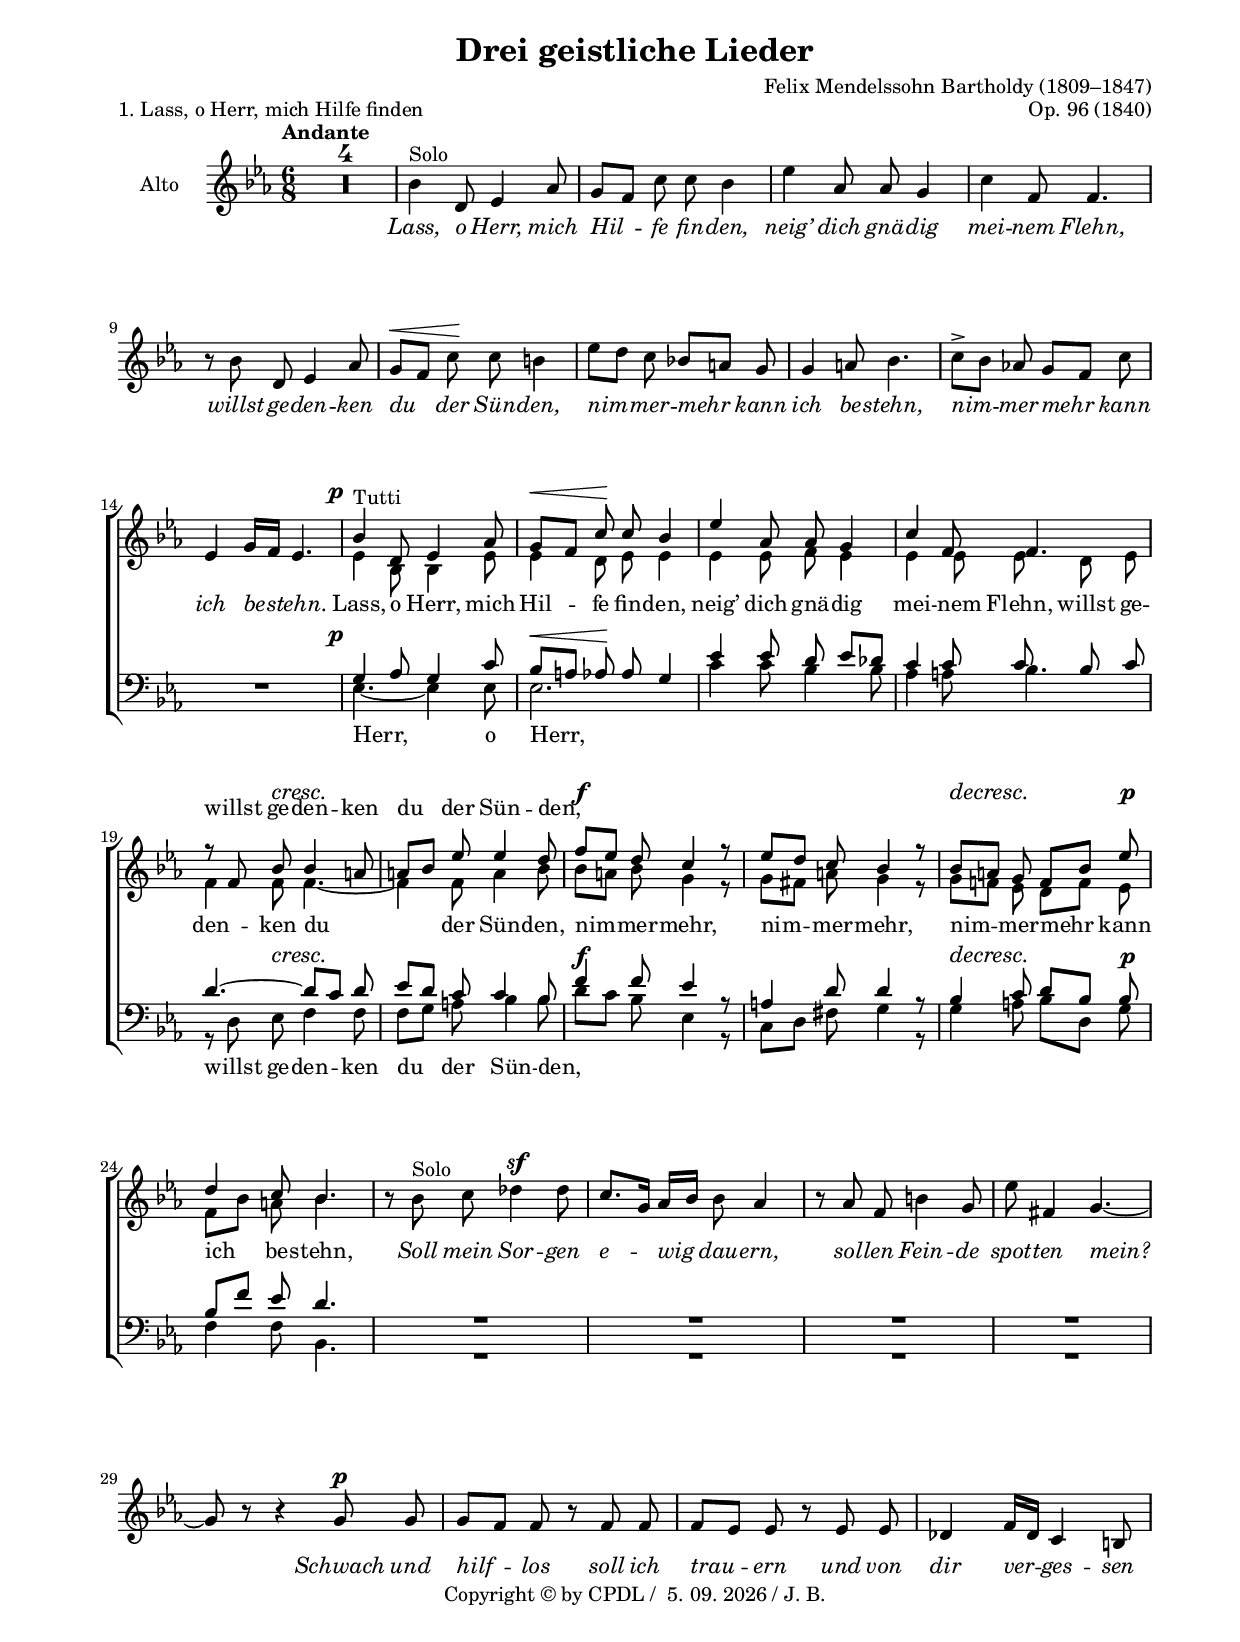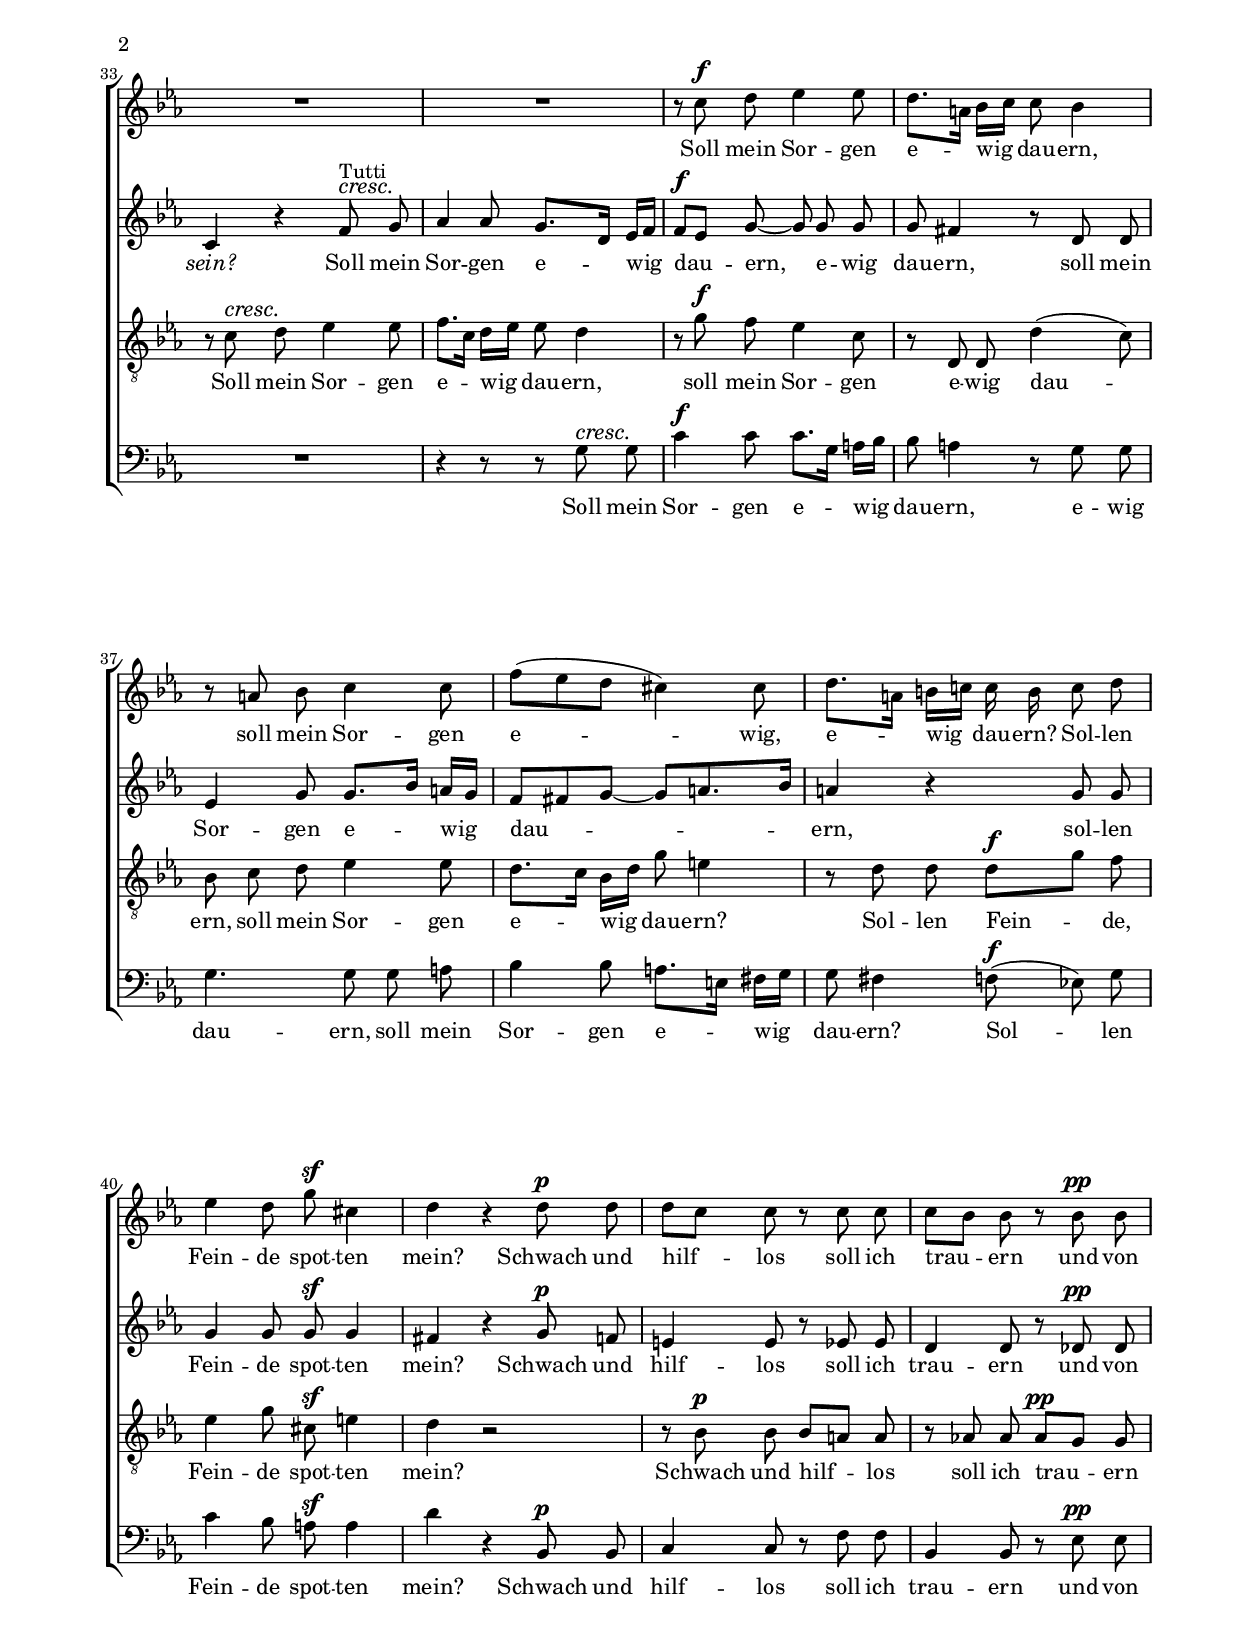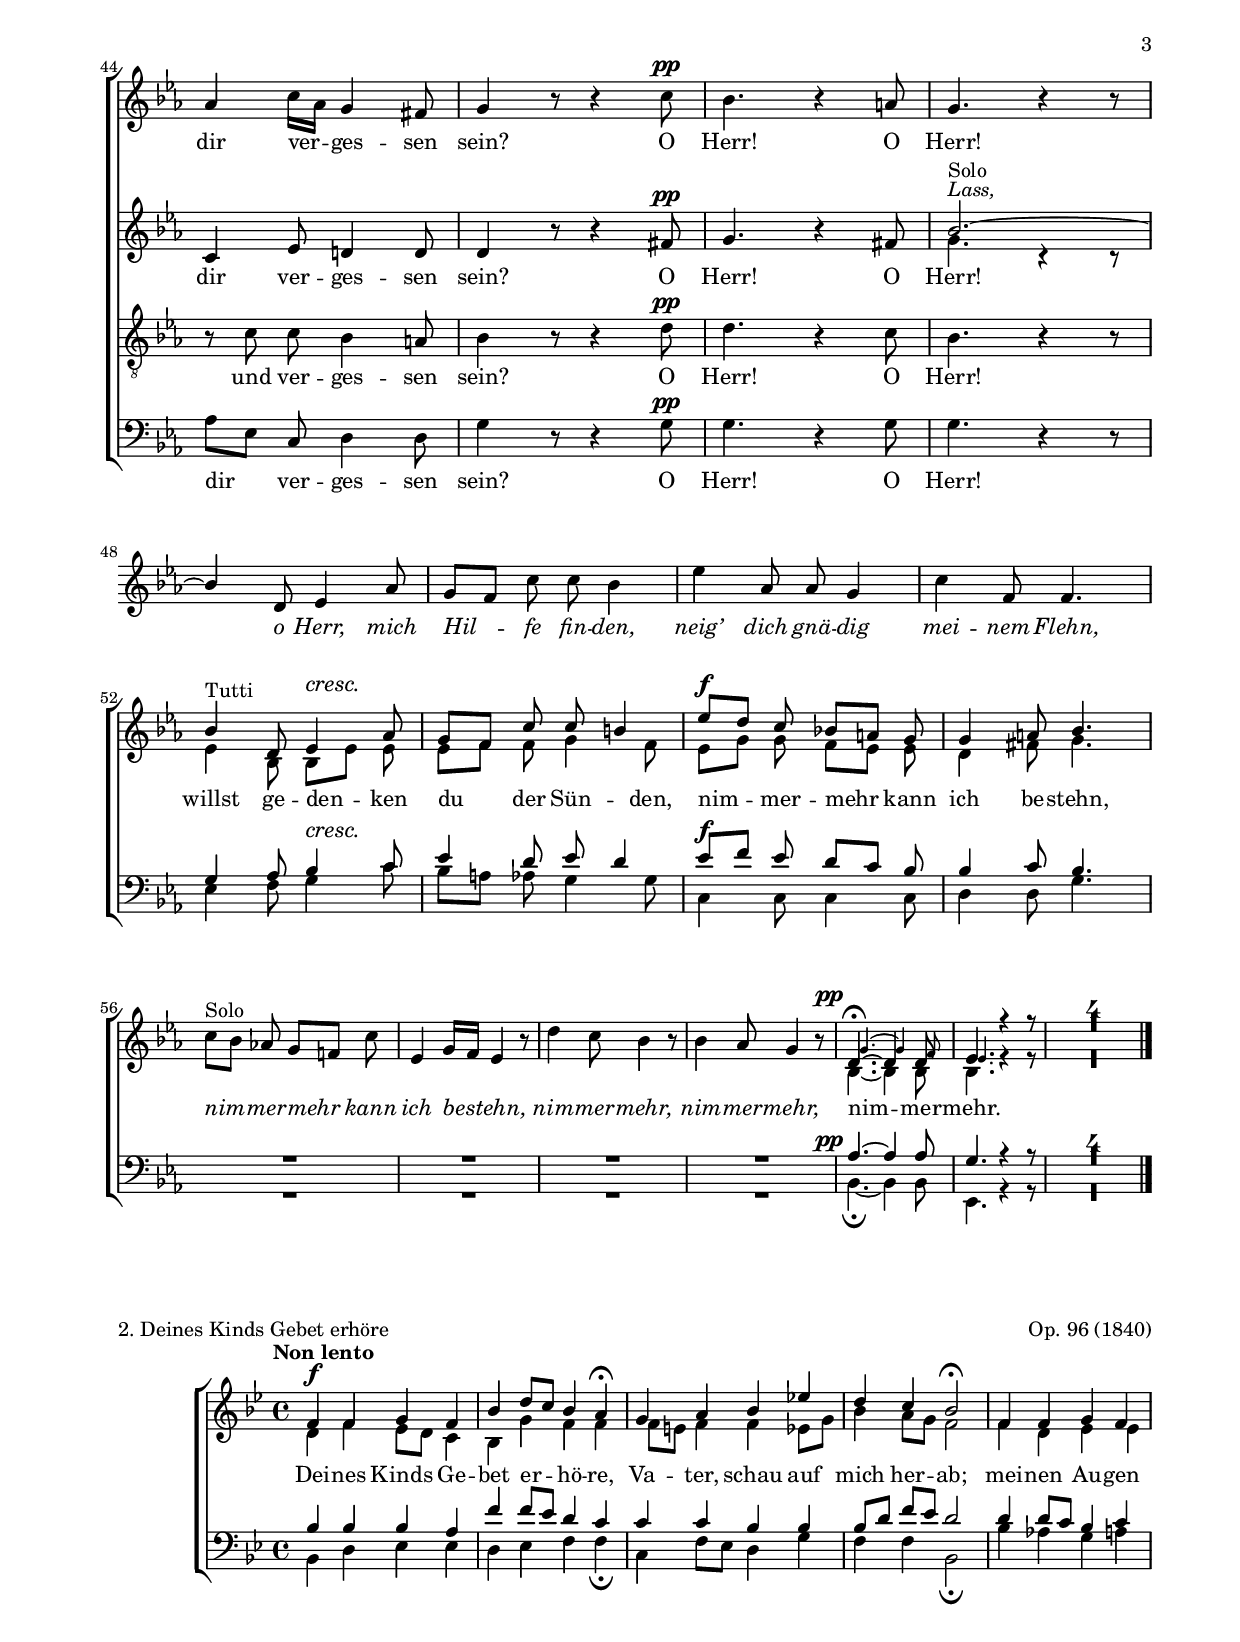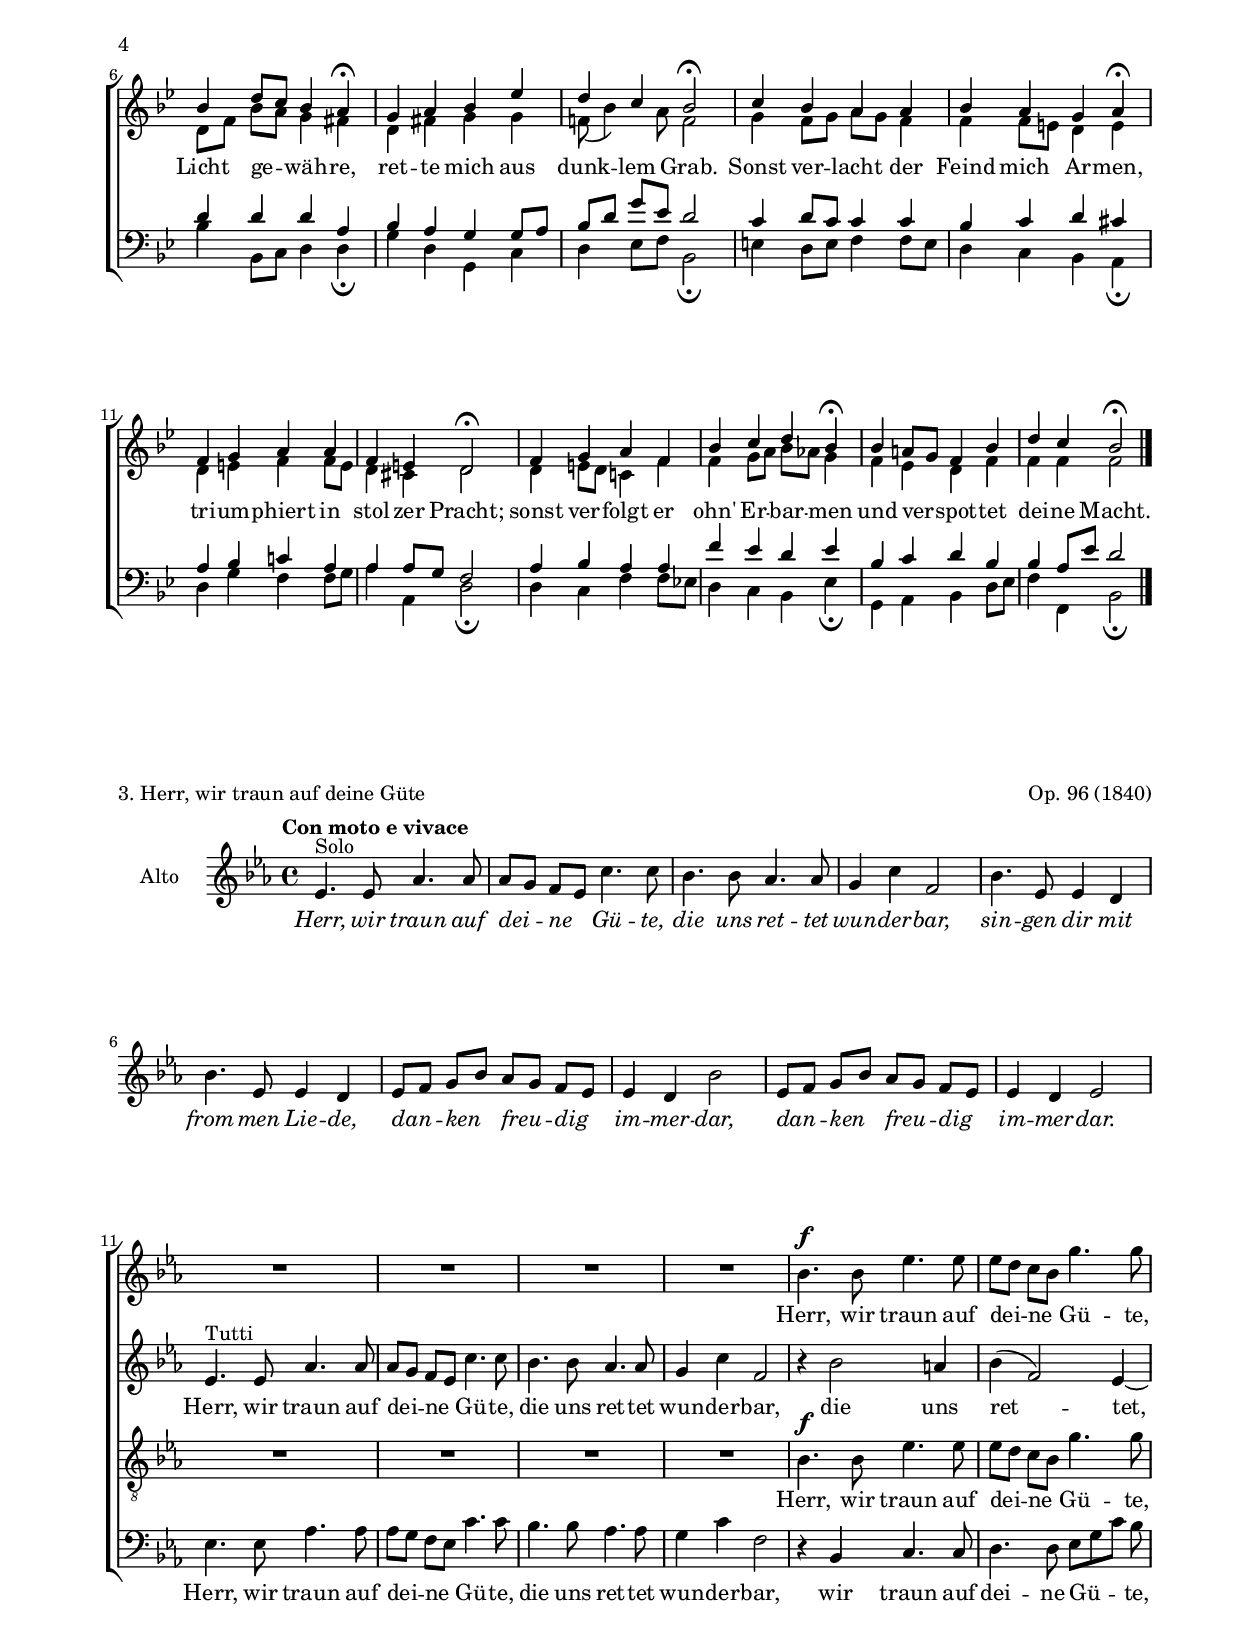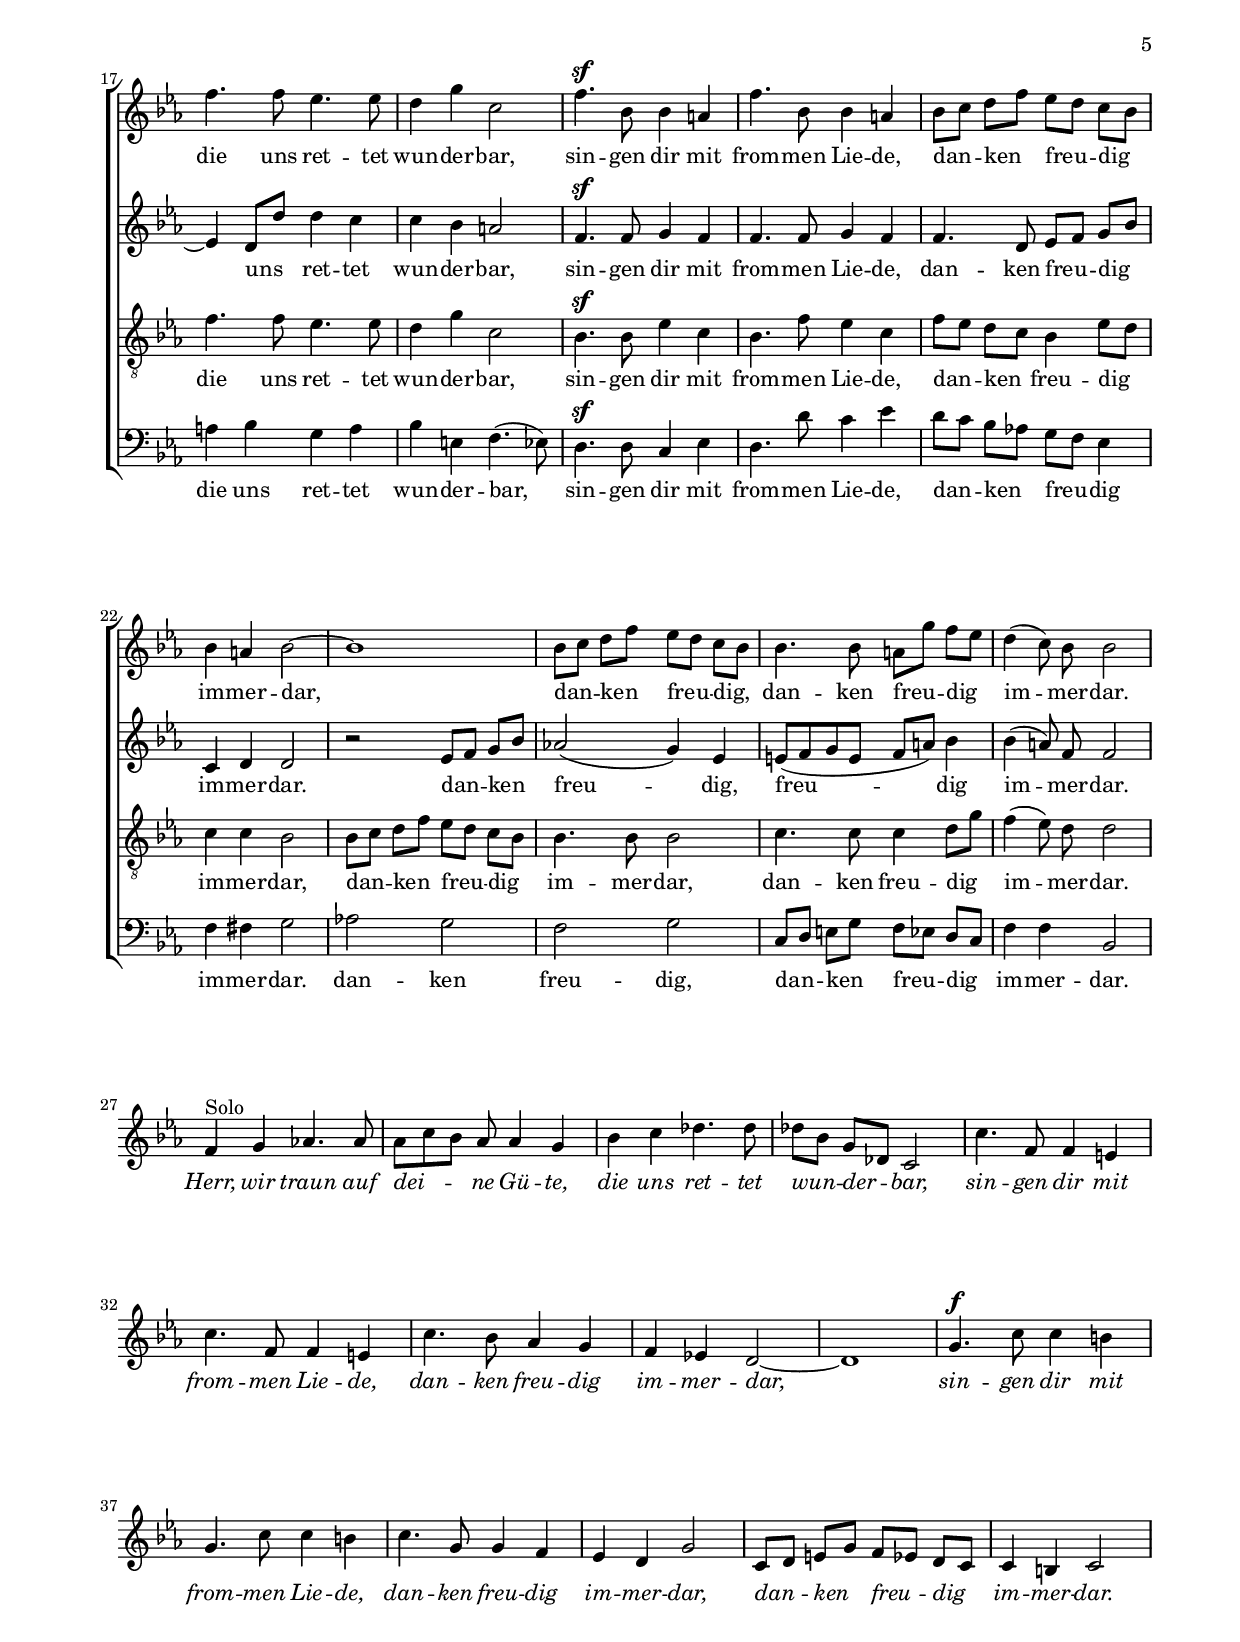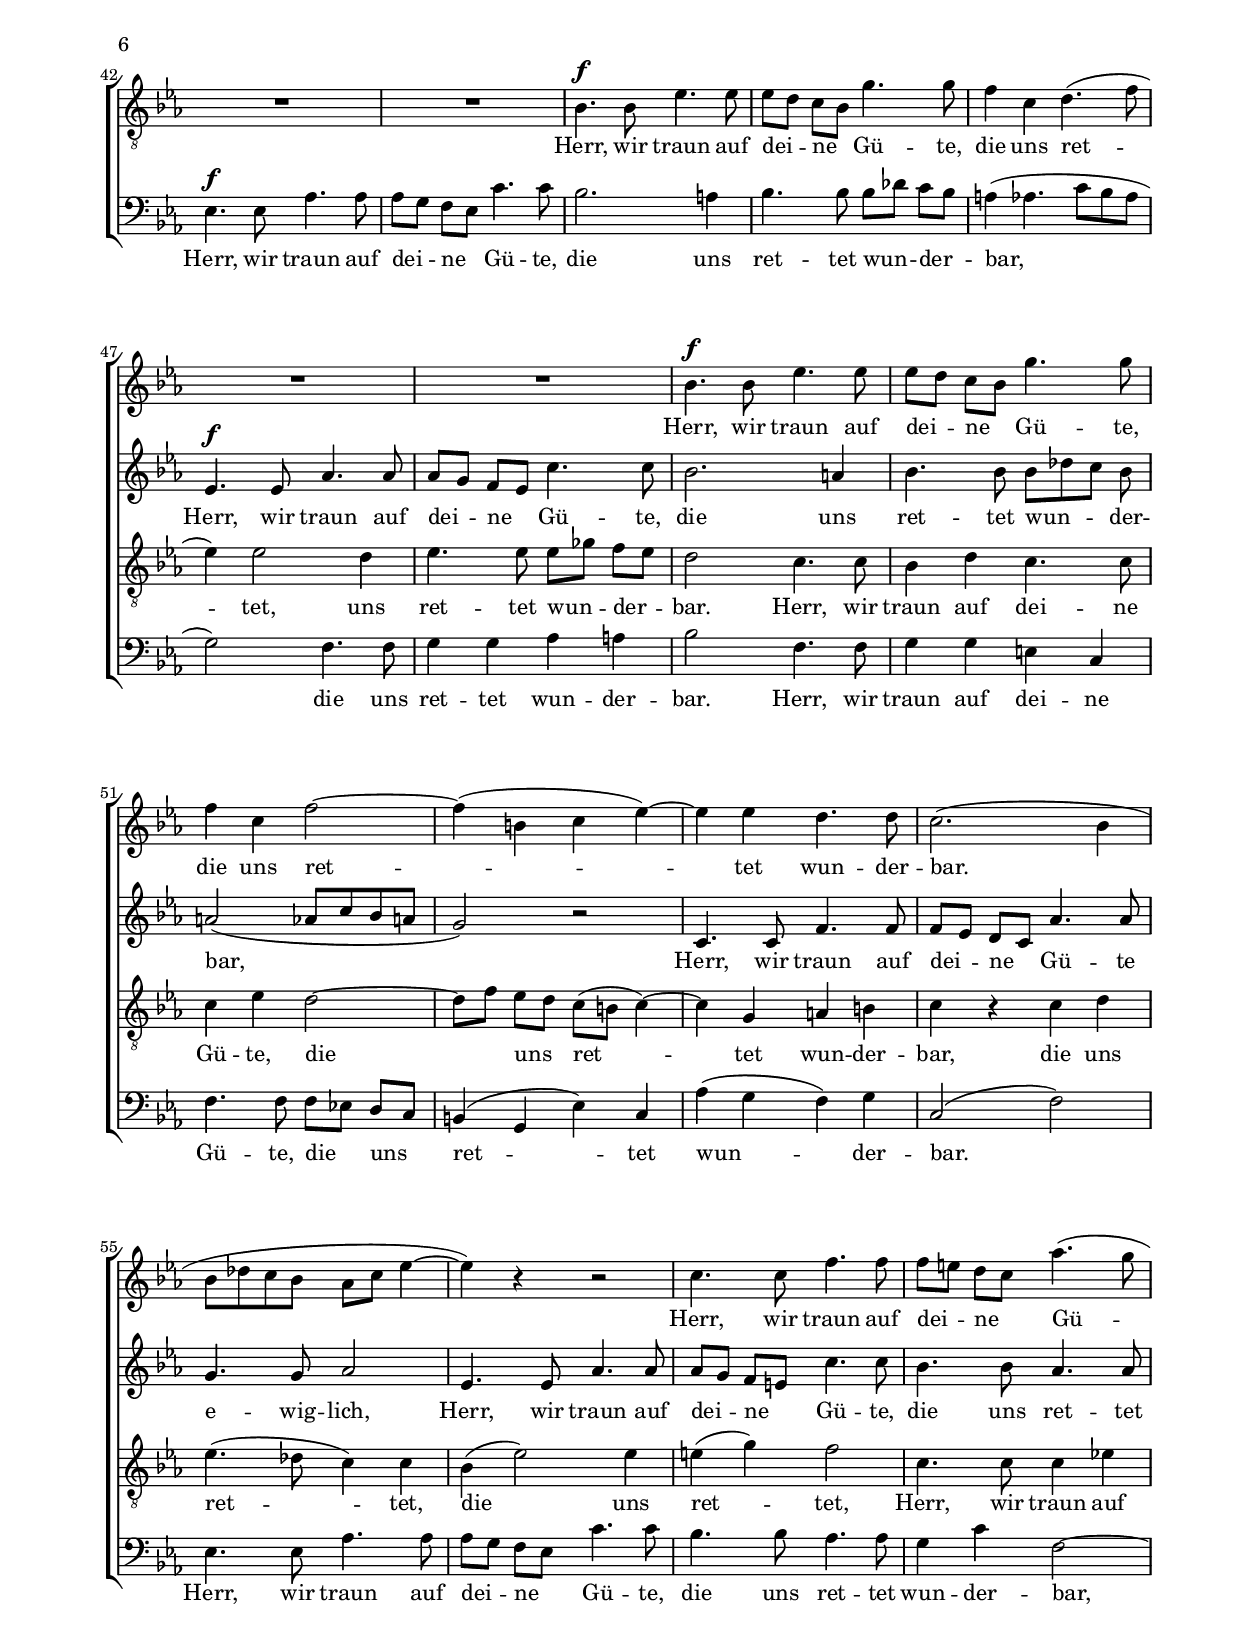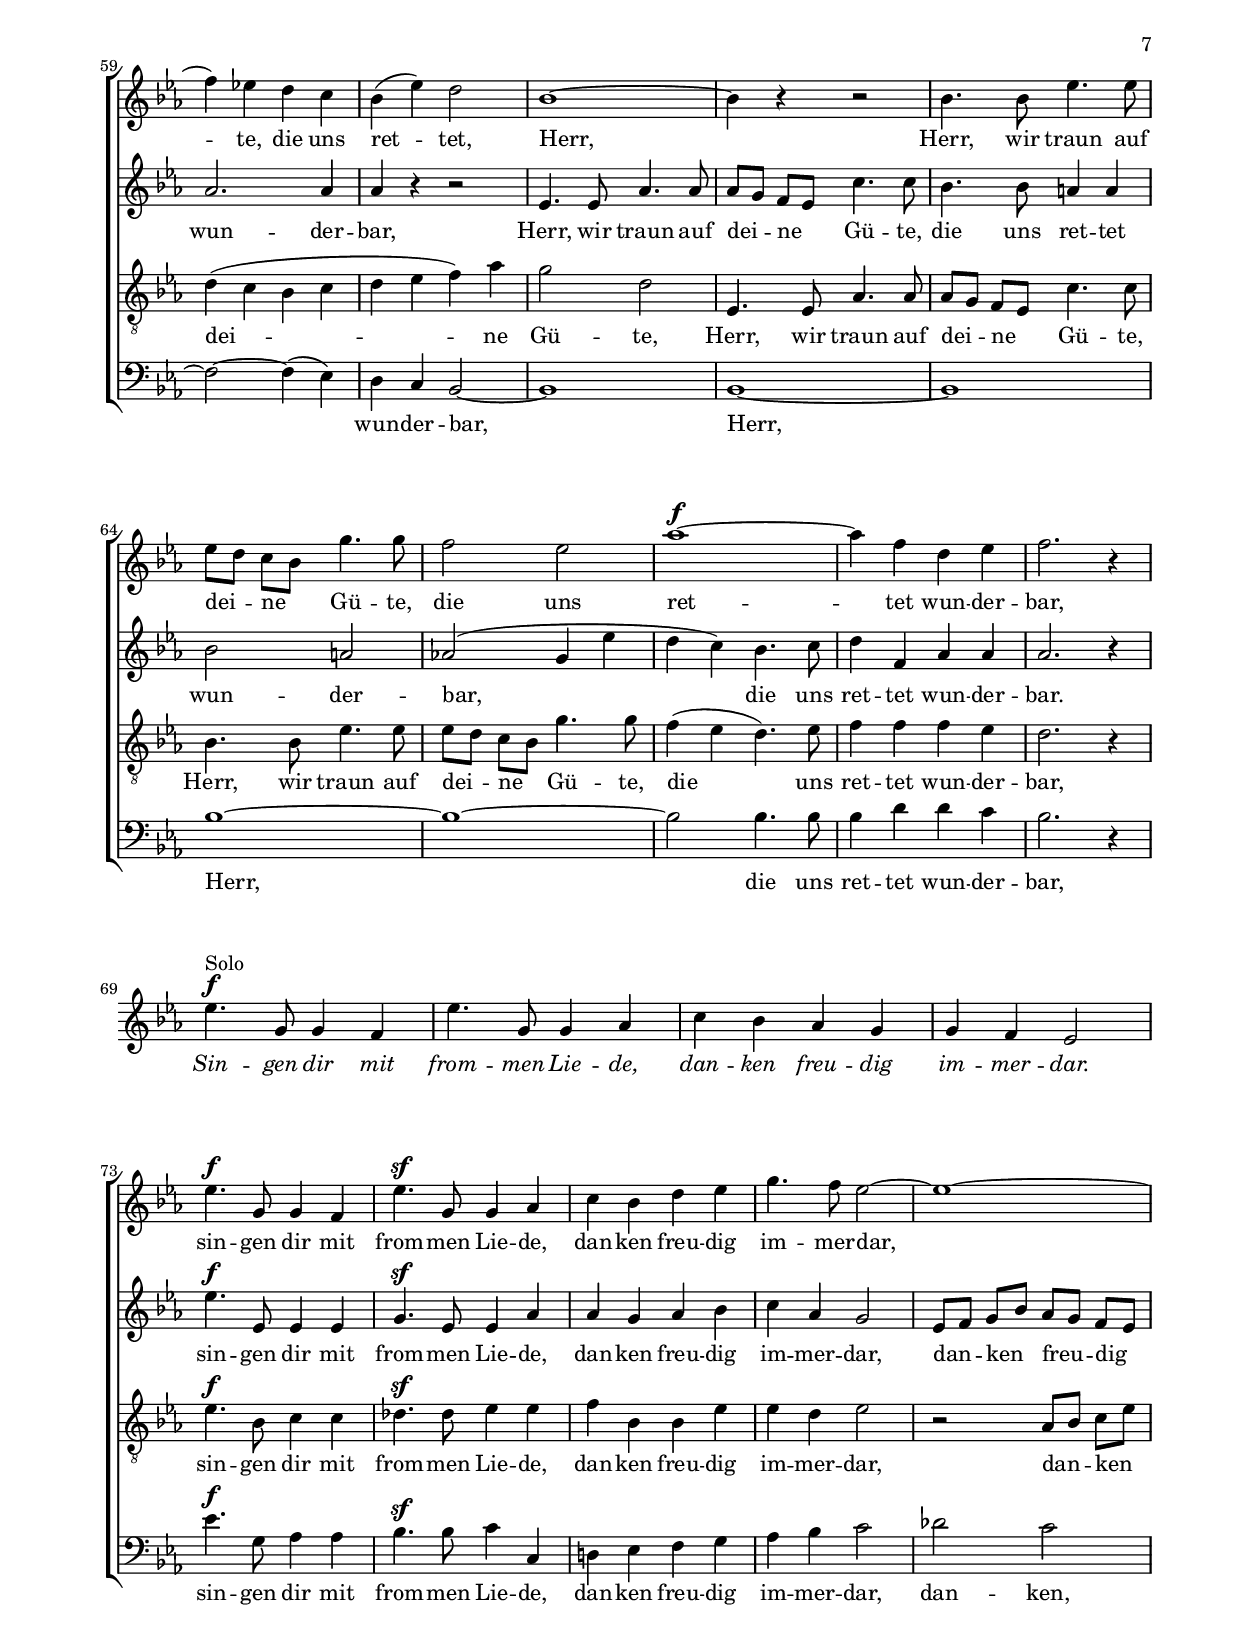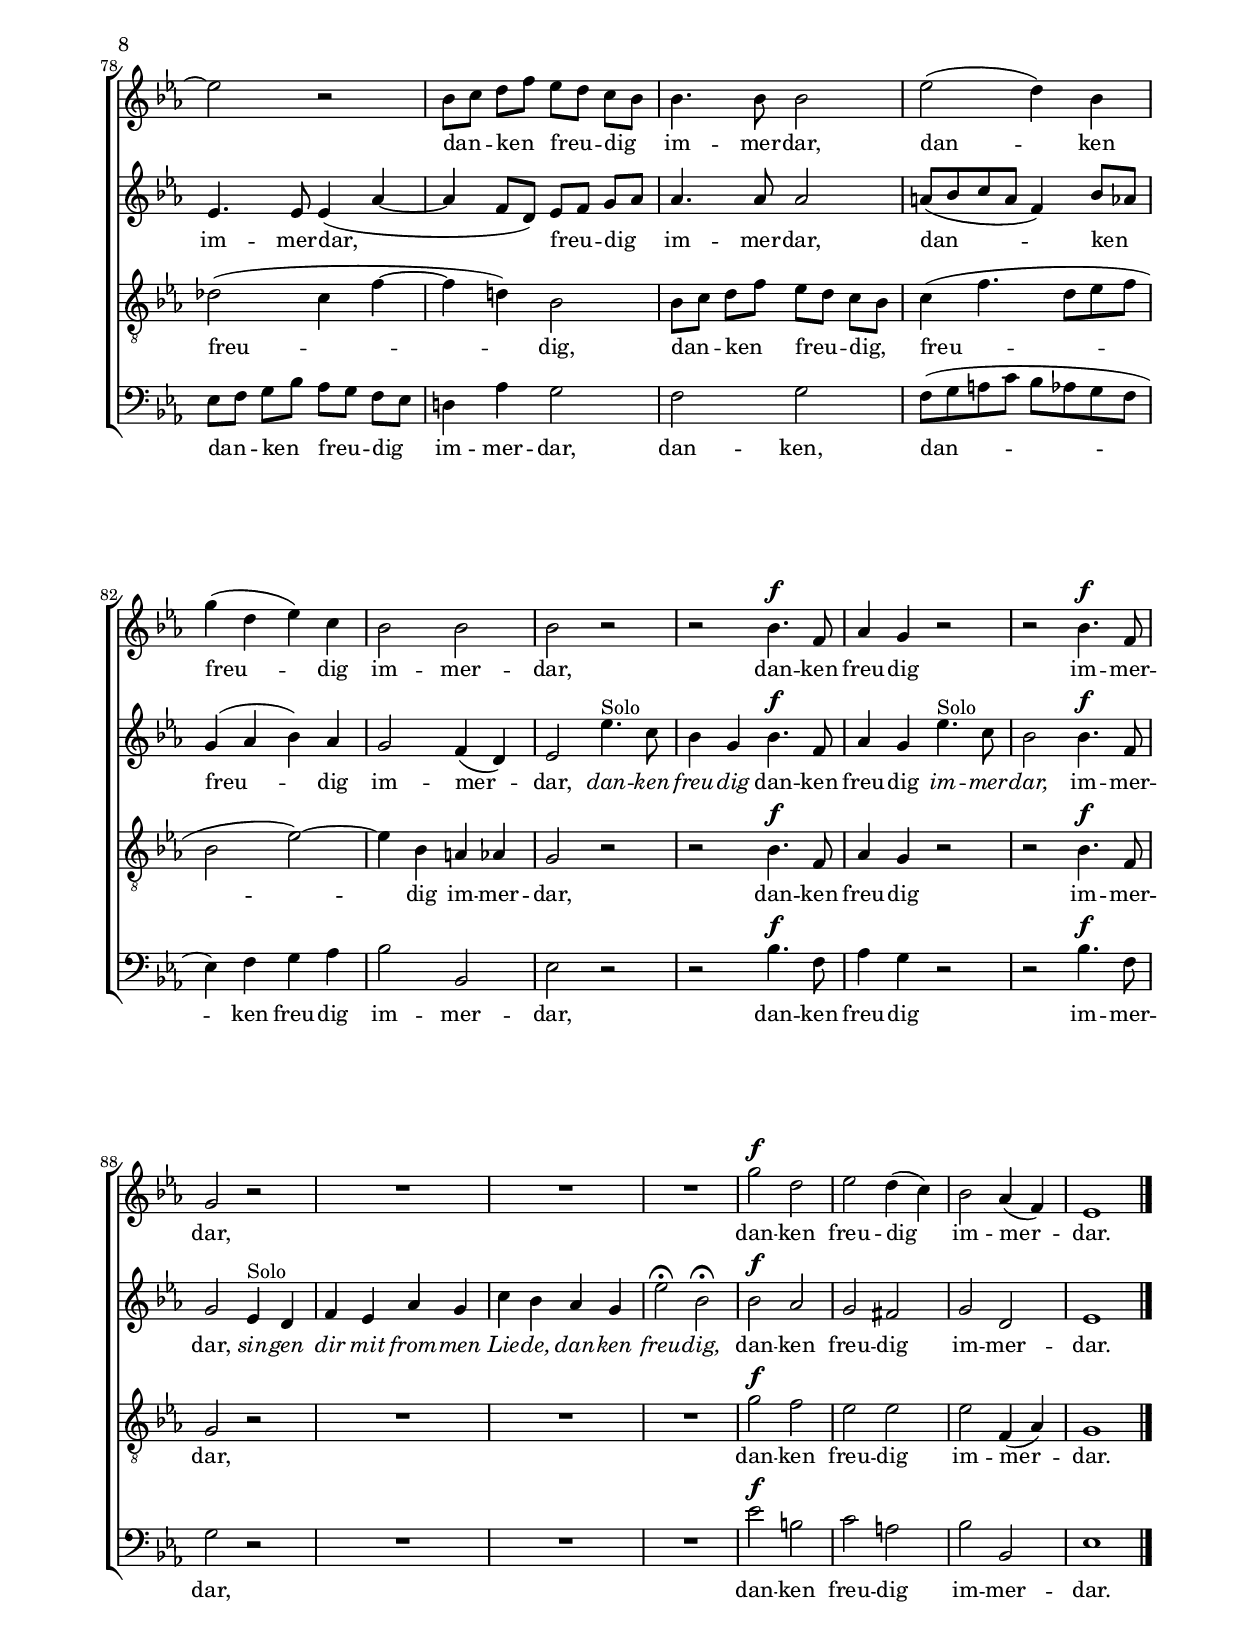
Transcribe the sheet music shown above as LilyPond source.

% edited by Johannes Becker
%Joh.Becker@t-online.de
\version "2.19.21"

date = #(strftime "%e. %m. %Y" (localtime (current-time)))
#(set-global-staff-size 17.5)

\paper {
  #(set-paper-size "a4")
  ragged-last-bottom = ##f
  top-margin = 15
  bottom-margin = 15
  right-margin = 15
  left-margin = 20
  ragged-bottom = ##f
}

\header {
  piece  = "Lass, o Herr, mich Hilfe finden"
  title = "Drei geistliche Lieder"
  composer = "Felix Mendelssohn Bartholdy (1809–1847)"
  opus  = "Op. 96 (1840)"
  %  poet = ""
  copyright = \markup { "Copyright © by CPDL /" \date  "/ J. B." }
}
global = {
  \key es \major
  \time 6/8
  \autoBeamOff
  \override DynamicTextSpanner.style = #'none
  %  \crescTextCresc
  \dimTextDim
  \dynamicUp
  \compressFullBarRests
}
willstge = \lyricmode {
  \repeat unfold 15 {" "}
  willst ge -- den -- ken du der Sün -- den,
  \repeat unfold 13 {" "}
  Soll mein Sor -- gen e -- wig dau -- ern,
  soll mein Sor -- gen e -- wig,  e -- wig dau -- ern?
  Sol -- len Fein -- de spot -- ten mein?
  Schwach und hilf -- los soll ich trau -- ern
  und von dir ver -- ges -- sen sein?
  O Herr! O Herr!
}
TenorVerse = \lyricmode {
  \repeat unfold 36 {" "}
  Soll mein Sor -- gen e -- wig dau -- ern,
  soll mein Sor -- gen e -- wig dau -- ern,
  soll mein Sor -- gen e -- wig dau -- ern?
  Sol -- len Fein -- de, Fein -- de spot -- ten mein?
  Schwach und hilf -- los soll ich trau -- ern
  und ver -- ges -- sen sein?
  O Herr! O Herr!


}

willstgeBass = \lyricmode {
  Herr, o Herr,
  \repeat unfold 7 {" "}
  willst ge -- den -- ken du der Sün -- den,
  \repeat unfold 13 {" "}
  Soll mein Sor -- gen e -- wig dau -- ern,
  e -- wig dau -- ern,
  soll mein Sor -- gen e -- wig dau -- ern?
  Sol -- len Fein -- de spot -- ten mein?
  Schwach und hilf -- los soll ich trau -- ern
  und von dir ver -- ges -- sen sein?
  O Herr! O Herr!
  %  \repeat unfold 8 " "
  %  nim -- mer kann ich be -- stehn,
}
altoverse = \lyricmode {
  \override Lyrics.LyricText.font-shape = #'italic
  Lass, o Herr, mich Hil -- fe fin -- den,
  neig’ dich gnä -- dig mei -- nem Flehn,
  willst ge -- den -- ken du der Sün -- den,
  nim -- mer -- mehr kann ich be -- stehn,
  nim -- mer -- mehr kann ich be -- stehn.
  \revert Lyrics.LyricText.font-shape

  Lass, o Herr, mich Hil -- fe fin -- den,
  neig’ dich gnä -- dig mei -- nem Flehn,
  willst ge -- den -- ken du der Sün -- den,
  nim -- mer -- mehr,
  nim -- mer -- mehr,
  nim -- mer -- mehr kann ich be -- stehn,

  \override Lyrics.LyricText.font-shape = #'italic
  Soll mein Sor -- gen e -- wig dau -- ern,
  sol -- len Fein -- de spot -- ten mein?
  Schwach und hilf -- los soll ich trau -- ern
  und von dir ver -- ges -- sen sein?

  \revert Lyrics.LyricText.font-shape
  Soll mein Sor -- gen e -- wig dau -- ern,
  e -- wig dau -- ern,
  soll mein Sor -- gen e -- wig dau -- ern,
  sol -- len Fein -- de spot -- ten mein?
  Schwach und hilf -- los soll ich trau -- ern
  und von dir ver -- ges -- sen sein?

  O Herr! O Herr!
  \override Lyrics.LyricText.font-shape = #'italic
  o Herr, mich Hil -- fe fin -- den,
  neig’ dich gnä -- dig mei -- nem Flehn,
  \revert Lyrics.LyricText.font-shape
  willst ge -- den -- ken du der Sün -- den,
  nim -- mer -- mehr kann ich be -- stehn,
  \override Lyrics.LyricText.font-shape = #'italic
  nim -- mer -- mehr kann ich be -- stehn,
  nim -- mer -- mehr,
  nim -- mer -- mehr,
  nim -- mer -- mehr.
}


SopranoMusic = \relative c'{
  \global
  \set Staff.instrumentName = #"Soprano"
  \set Staff.shortInstrumentName = #""
  \clef treble
  R2.*4 | % 1
  R2. | % 5
  R2. | % 6
  R2. | % 7
  R2. | % 8
  R2. | % 9
  R2. | % 10
  R2. | % 11
  R2. | % 12
  R2. | % 13
  R2.
  \change Staff = AltoStaff
  \voiceOne
  bes'4^"Tutti" d,8 ees4 aes8      | % 15
  g[ f] c' c bes4      | % 16
  ees aes,8 aes g4      | % 17
  c f,8 f4.      | % 18
  r8 f bes bes4 a8      | % 19
  a[ bes] ees ees4 d8      | % 20
  f[ ees] d c4 r8      | % 21
  ees[ d] c bes4 r8      | % 22
  bes[ a] g f[ bes] ees      | % 23
  d4 c8 bes4.     | % 24
  \change Staff = SopranoStaff
  \oneVoice
  R2.*4 | % 25
  R2. | % 29
  R2. | % 30
  R2. | % 31
  R2. | % 32
  R2. | % 33
  R2. | % 34
  \crescTextCresc
  r8 c\f d ees4 ees8      | % 35
  d8.[ a16] bes[ c] c8 bes4      | % 36
  r8 a bes c4 c8      | % 37
  f([ ees d] cis4) cis8      | % 38
  d8.[ a16] b[ c] c b c8 d      | % 39
  ees4 d8 g\sf cis,4      | % 40
  d r d8\p d      | % 41
  d[ c] c r c c      | % 42
  c[ bes] bes r bes\pp bes      | % 43
  aes4 c16[ aes] g4 fis8      | % 44
  g4 r8 r4 c8\pp      | % 45
  bes4. r4 a8      | % 46
  g4. r4 r8      | % 47
  | % 48
  R2.*4 | % 49
  \change Staff = AltoStaff
  \voiceOne
  bes4 d,8 ees4 aes8      | % 52
  g[ f] c' c b4      | % 53
  ees8[ d] c bes[ a] g      | % 54
  g4 a8 bes4.      | % 55
  s2.*4 | % 56
  d,4.\fermata~ 4 d8      | % 60
  ees4. r4 r8      | % 61
  R2.*4
  \bar "|."

}% end of last bar in partorvoice

AltoMusic = \relative c'{
  \set Staff.instrumentName = #"Alto"
  \set Staff.shortInstrumentName = #""
  \clef treble
  \global
  \tempo "Andante"
  R2.*4 | % 1
  bes'4^"Solo" d,8 ees4 aes8      | % 5
  g[ f] c' c bes4      | % 6
  ees aes,8 aes g4      | % 7
  c f,8 f4.      | % 8
  r8 bes d, ees4 aes8      | % 9
  g[\< f] c'\! c b4      | % 10
  ees8[ d] c bes[ a] g      | % 11
  g4 a8 bes4.      | % 12
  c8[\accent bes] aes g[ f] c'      | % 13
  ees,4 g16[ f] ees4.
  \voiceTwo
  ees4 bes8 bes4 ees8      | % 15
  ees4 d8 ees ees4      | % 16
  ees ees8 f ees4      | % 17
  ees ees8 ees d ees      | % 18
  f4 f8 f4.~      | % 19
  f4 f8 a4 bes8      | % 20
  bes[ a] bes g4 r8      | % 21
  g[ fis] a g4 r8      | % 22
  g[ f] ees d[ f] ees      | % 23
  f[ bes] a bes4.      | % 24
  \oneVoice

  r8 bes^"Solo" c des4\sf des8      | % 25
  c8.[ g16] aes[ bes] bes8 aes4      | % 26
  r8 aes f b4 g8      | % 27
  ees' fis,4 g4.~      | % 28
  g8 r r4 g8\p g      | % 29
  g[ f] f r f f      | % 30
  f[ ees] ees r ees ees      | % 31
  des4 f16[ des] c4 b8      | % 32
  \break
  \crescTextCresc

  c4 r
  \revert Lyrics.LyricText.font-shape
  f8^"Tutti"\< g\!      | % 33
  aes4 aes8 g8.[ d16] ees[ f]      | % 34
  f8[\f ees] g8~8 g8 g      | % 35
  g fis4 r8 d d      | % 36
  ees4 g8 g8.[ bes16] a[ g]      | % 37
  f8[ fis g]~g[ a8. bes16]      | % 38
  a4 r g8 g      | % 39
  g4 g8 g\sf g4      | % 40
  fis r g8\p f      | % 41
  e4 e8 r ees ees      | % 42
  d4 d8 r des\pp des      | % 43
  c4 ees8 d4 d8      | % 44
  d4 r8 r4 fis8\pp      | % 45
  g4. r4 fis8      | % 46
  <<
    { \voiceTwo g4. r4 r8 s4 }
    \new Voice {
      \voiceOne bes2.^\markup {\italic "Lass,"}^"Solo"~
      \break
      4
    }
  >>
  \oneVoice
  d,8 ees4 aes8      | % 48
  g[ f] c' c bes4      | % 49
  ees aes,8 aes g4      | % 50
  c f,8 f4.      | % 51
  \break
  \voiceTwo

  ees4^"Tutti" bes8 bes[ ees] ees      | % 52
  ees[ f] f g4 f8      | % 53
  ees[ g] g f[ ees] ees      | % 54
  d4 fis8 g4.      | % 55
  \oneVoice
  \break
  c8[^"Solo" bes] aes g[ f] c'      | % 56
  ees,4 g16[ f] ees4 r8      | % 57
  d'4 c8 bes4 r8      | % 58
  bes4 aes8 g4 r8      | % 59
  \voiceTwo
  \revert Lyrics.LyricText.font-shape

  <<{bes,4.~4 bes8 bes4.  } \new Voice{ \voiceThree \magnifyMusic 0.7 { \tieUp g'4.~g4 f8 ees4.} }>>
  r4 r8      | % 61
  R2.*4
  \bar "|."
}% end of last bar in partorvoice



TenorMusic = \relative c{
  \global
  \set Staff.instrumentName = #"Tenor"
  \set Staff.shortInstrumentName = #""
  \clef "G_8"
  R2.*4 | % 1
  R2. | % 5
  R2. | % 6
  R2. | % 7
  R2. | % 8
  R2. | % 9
  R2. | % 10
  R2. | % 11
  R2. | % 12
  R2. | % 13
  R2. | % 14
  \change Staff = BassoStaff
  \voiceOne
  g'4 aes8 g4 c8      | % 15
  bes[ a] as 8 8 g4      | % 16
  ees' ees8 d ees[ des]      | % 17
  c4 c8 8 bes c      | % 18
  d4.~8[  c8] d      | % 19
  ees[ d] c c4 bes8      | % 20
  f'4 f8 ees4 r8      | % 21
  a,4 d8 d4 r8      | % 22
  bes4 c8 d[ bes] bes      | % 23
  bes[ f'] ees d4.      | % 24
  R2. | % 25
  R2. | % 26
  R2. | % 27
  R2. | % 28
  R2. | % 29
  R2. | % 30
  R2. | % 31
  \change Staff = TenorStaff
  \oneVoice
  R2. | % 32
  \crescTextCresc
  r8 c\< d\! ees4 ees8      | % 33
  f8.[ c16] d[ ees] ees8 d4      | % 34
  r8 g\f f ees4 c8      | % 35
  r d, d d'4( c8)      | % 36
  bes c d ees4 ees8      | % 37
  d8.[ c16] bes[ d] g8 e4      | % 38
  r8 d d d[\f g] f      | % 39
  ees4 g8 cis,\sf e4      | % 40
  d r2      | % 41
  r8 bes\p bes bes[ a] a      | % 42
  r as8 8 8[\pp g] g      | % 43
  r c c bes4 a8      | % 44
  bes4 r8 r4 d8\pp      | % 45
  d4. r4 c8      | % 46
  bes4. r4 r8       | % 47
  | % 48
  R2.*4 | % 49
  \change Staff = BassoStaff
  \voiceOne
  g4 aes8 bes4 c8      | % 52
  ees4 d8 ees d4      | % 53
  ees8[ f] ees d[ c] bes      | % 54
  bes4 c8 bes4.     | % 55
  R2. | % 56
  R2. | % 57
  R2. | % 58
  R2. | % 59
  aes4.~ 4 8      | % 60
  g4. r4 r8      | % 61
  R2.*4
  \bar "|."
}% end of last bar in partorvoice



BassMusic = \relative c{
  \global
  \set Staff.instrumentName = #"Bass"
  \set Staff.shortInstrumentName = #""
  \clef bass
  R2.*4 | % 1
  R2. | % 5
  R2. | % 6
  R2. | % 7
  R2. | % 8
  R2. | % 9
  R2. | % 10
  R2. | % 11
  R2. | % 12
  R2. | % 13
  R2. | % 14
  \voiceTwo
  ees4.~ ees4 ees8      | % 15
  ees2.      | % 16
  c'4 c8 bes4 8      | % 17
  as4 a8 bes4.      | % 18
  r8 d, ees f4 f8      | % 19
  f[ g] a bes4 bes8      | % 20
  d[ c] bes ees,4 r8      | % 21
  c[ d] fis g4 r8      | % 22
  g4 a8 bes[ d,] g      | % 23
  f4 f8 bes,4.      | % 24
  R2. | % 25
  R2. | % 26
  R2. | % 27
  R2. | % 28
  R2. | % 29
  R2. | % 30
  R2. | % 31
  R2. | % 32
  \oneVoice
  R2. | % 33
  \crescTextCresc
  r4 r8 r8 g'8\< g\!      | % 34
  c4\f c8 c8.[ g16] a[ bes]      | % 35
  bes8 a4 r8 g g      | % 36
  g4. g8 g a      | % 37
  bes4 bes8 a8.[ e16] fis[ g]      | % 38
  g8 fis4 f8(\f ees) g      | % 39
  c4 bes8 a\sf a4      | % 40
  d r bes,8\p bes      | % 41
  c4 8 r f f      | % 42
  bes,4 8 r ees\pp ees      | % 43
  aes[ ees] c d4 d8      | % 44
  g4 r8 r4 g8\pp      | % 45
  g4. r4 g8      | % 46
  g4. r4 r8      | % 47
  | % 48
  R2.*4 | % 49
  \voiceTwo
  ees4 f8 g4 c8      | % 52
  bes[ a] as g4 g8      | % 53
  c,4 8 4 8      | % 54
  d4 d8 g4.      | % 55
  R2. | % 56
  R2. | % 57
  R2. | % 58
  R2. | % 59
  bes,4.\fermata~ 4 8  | % 60
  es,4.  r4 r8       | % 61
  R2.*4
  \bar "|."
}% end of last bar in partorvoice

dyna ={
  s2.*13
  s4. s4 s16. s32\p 
  s2. |
  s4\< s2\!
  s2.*2
  \crescTextCresc
  s4 s8\< s8\! s4
  s2.
  s2.\f
  s2.
  \dimTextDecresc
  s4\> s8\! s4 s8\p
  s2.*28
  s4. s8\< s4\!
  s4. s4 s16. s32
  s2.*5\f
  s4. s4 s16. s32\pp

}

\score {
  \new ChoirStaff <<
    \new Staff = SopranoStaff <<
      \new Dynamics \dyna
      \new Voice = SopranoMusic \SopranoMusic
    >>
    \new Lyrics \lyricsto SopranoMusic \willstge

    \new Staff = AltoStaff <<
      \new Voice = AltoMusic \AltoMusic
    >>
    \new Lyrics \lyricsto AltoMusic \altoverse
    \new Dynamics \dyna

    \new Staff = TenorStaff <<
      \new Voice = TenorMusic \TenorMusic
    >>

    \new Lyrics \lyricsto TenorMusic \TenorVerse

    \new Staff = BassoStaff <<
      \new Voice = BassMusic \BassMusic
    >>
    \new Lyrics \lyricsto BassMusic \willstgeBass
  >>
  \header {
    piece  = "1. Lass, o Herr, mich Hilfe finden"
  }

  \layout {
    \context {
      \Score     \accidentalStyle modern
      %\consists Span_bar_engraver
    }
    \context {
      \Staff
      \RemoveEmptyStaves
      \override VerticalAxisGroup #'remove-first = ##t
    }

  }
}%% end of score-block
global = {
  \autoBeamOff
  \key bes \major
  \time 4/4
}

AltoLyrics = \lyricmode {
  Dei -- nes Kinds Ge -- bet er -- hö -- re,
  Va -- ter, schau auf mich her -- ab;
  mei -- nen Au -- gen Licht ge -- wäh -- re,
  ret -- te mich aus dunk -- lem Grab.
  Sonst ver -- lacht der Feind mich Ar -- men,
  tri -- um -- phiert in stol -- zer Pracht;
  sonst ver -- folgt er ohn' Er -- bar -- men
  und ver -- spot -- tet dei -- ne Macht.
}

SopranoMusic = \relative c'{
  \global
  \clef treble
  \tempo "Non lento" 
  f4^\f f g f      | % 1
  bes d8[ c] bes4 a\fermata      | % 2
  g a bes ees      | % 3
  d c bes2\fermata      | % 4
  f4 f g f      | % 5
  bes d8[ c] bes4 a\fermata      | % 6
  g a bes ees      | % 7
  d c bes2\fermata      | % 8
  c4 bes a a      | % 9
  bes a g a\fermata      | % 10
  f g a a      | % 11
  f e d2\fermata      | % 12
  f4 g a f      | % 13
  bes c d bes\fermata      | % 14
  bes a8[ g] f4 bes      | % 15
  d c bes2\fermata \bar "|."
}% end of last bar in partorvoice



AltoMusic = \relative c'{
  \clef treble
  \global
  d4 f ees8[ d] c4      | % 1
  bes g' f f      | % 2
  f8[ e] f4 f ees8[ g]      | % 3
  bes4 a8[ g] f2      | % 4
  f4 d ees ees      | % 5
  d8[ f] bes[ a] g4 fis      | % 6
  d fis g g      | % 7
  f8( bes4) a8 f2      | % 8
  g4 f8[ g] a[ g] f4      | % 9
  f f8[ e] d4 e      | % 10
  d e f f8[ e]      | % 11
  d4 cis d2      | % 12
  d4 e8[ d] c4 f      | % 13
  f g8[ a] bes[ as] g4      | % 14
  f ees d f      | % 15
  f f f2 \bar "|."
}% end of last bar in partorvoice



TenorMusic = \relative c'{
  \global
  bes4 bes bes a      | % 1
  f' f8[ es] d4 c      | % 2
  c c bes bes      | % 3
  bes8[ d] f[ ees] d2      | % 4
  d4 d8[ c] bes4 c      | % 5
  d d d a      | % 6
  bes a g g8[ a]      | % 7
  bes8[ d] g[ es] d2      | % 8
  c4 d8[ c] c4 c      | % 9
  bes c d cis      | % 10
  a bes c a      | % 11
  a a8[ g] f2      | % 12
  a4 bes a a      | % 13
  f' es d ees      | % 14
  bes c d bes      | % 15
  bes a8[ es'] d2 \bar "|."
}% end of last bar in partorvoice



BassMusic = \relative c{
  \global
  \clef bass
  bes4 d ees ees      | % 1
  d ees f f\fermata       | % 2
  c f8[ es] d4 g      | % 3
  f f bes,2\fermata       | % 4
  bes'4 aes g a      | % 5
  bes bes,8[ c] d4 d\fermata       | % 6
  g d g, c      | % 7
  d ees8[ f] bes,2\fermata       | % 8
  e4 d8[ e] f4 f8[ e]      | % 9
  d4 c bes a\fermata       | % 10
  d g f f8[ g]      | % 11
  a4 a, d2\fermata       | % 12
  d4 c f f8[ ees!]| % 13
  d4 c bes ees\fermata       | % 14
  g, a bes d8[ ees]      | % 15
  f4 f, bes2\fermata  \bar "|."
}% end of last bar in partorvoice

\score {
  \new  ChoirStaff  <<
    \new Staff <<
      \new Voice = SopranoMusic { \voiceOne \SopranoMusic }
      \new Voice = AltoMusic  { \voiceTwo \AltoMusic }
    >>

    \new Lyrics \with { \override VerticalAxisGroup #'staff-affinity = #CENTER }
    \lyricsto  SopranoMusic \AltoLyrics
    \new Staff <<
      \new Voice = TenorMusic  { \voiceOne \TenorMusic }
      \new Voice = BassMusic  { \voiceTwo \BassMusic }
    >>

  >>
  \layout {
    \context {
      \Score     \accidentalStyle modern
    }
  }
  \header {
    piece = "2. Deines Kinds Gebet erhöre"
  }
}

global = {
  \autoBeamOff
  \override DynamicTextSpanner.style = #'none
  \crescTextCresc
  \dimTextDim
  \dynamicUp
  \compressFullBarRests
  \key es \major
  \time 4/4
}

SopranoLyrics = \lyricmode {
  Herr, wir traun auf dei -- ne Gü -- te,
  die uns ret -- tet wun -- der -- bar,
  sin -- gen dir mit from -- men Lie -- de,
  dan -- ken freu -- dig im -- mer -- dar,
  dan -- ken freu -- dig,
  dan -- ken freu -- dig im -- mer -- dar.

  Herr, wir traun auf dei -- ne Gü -- te,
  die
  uns ret -- tet wun -- der -- bar.

  Herr, wir traun auf dei -- ne Gü -- te,
  die uns ret -- tet,

  Herr,
  Herr, wir traun auf dei -- ne Gü -- te,
  die uns ret -- tet wun -- der -- bar,

  sin -- gen dir mit from -- men Lie -- de,
  dan -- ken freu -- dig im -- mer -- dar,
  dan -- ken freu -- dig im -- mer -- dar,
  dan -- ken freu -- dig im -- mer -- dar,
  dan -- ken freu -- dig im -- mer -- dar,
  dan -- ken freu -- dig im -- mer -- dar.
}
AltoLyrics = \lyricmode {
  \override Lyrics.LyricText.font-shape = #'italic
  Herr, wir traun auf dei -- ne Gü -- te,
  die uns ret -- tet wun -- der -- bar,
  sin -- gen dir mit from -- men Lie -- de,
  dan -- ken freu -- dig im -- mer -- dar,
  dan -- ken freu -- dig im -- mer -- dar.
  \revert Lyrics.LyricText.font-shape
  Herr, wir traun auf dei -- ne Gü -- te,
  die uns ret -- tet wun -- der -- bar,
  die uns ret -- tet,  uns ret -- tet wun -- der -- bar,
  sin -- gen dir mit from -- men Lie -- de,
  dan -- ken freu -- dig im -- mer -- dar.
  dan -- ken freu -- dig, freu -- dig im -- mer -- dar.

  \override Lyrics.LyricText.font-shape = #'italic
  Herr, wir traun auf dei -- ne Gü -- te,
  die uns ret -- tet wun -- der -- bar,
  sin -- gen dir mit from -- men Lie -- de,
  dan -- ken freu -- dig im -- mer -- dar,
  sin -- gen dir mit from -- men Lie -- de,
  dan -- ken freu -- dig im -- mer -- dar,
  dan -- ken freu -- dig im -- mer -- dar.
  \revert Lyrics.LyricText.font-shape
  Herr, wir traun auf dei -- ne Gü -- te,
  die uns ret -- tet wun -- der -- bar,
  Herr, wir traun auf dei -- ne Gü -- te e -- wig -- lich,
  Herr, wir traun auf dei -- ne Gü -- te,
  die uns ret -- tet wun -- der -- bar,
  Herr, wir traun auf dei -- ne Gü -- te,
  die uns ret -- tet wun -- der -- bar,
  die uns ret -- tet wun -- der -- bar.
  \override Lyrics.LyricText.font-shape = #'italic
  Sin -- gen dir mit from -- men Lie -- de,
  dan -- ken freu -- dig im -- mer -- dar.
  \revert Lyrics.LyricText.font-shape

  sin -- gen dir mit from -- men Lie -- de,
  dan -- ken freu -- dig im -- mer -- dar,
  dan -- ken freu -- dig im -- mer -- dar,
  freu -- dig im -- mer -- dar,
  dan -- ken freu -- dig im -- mer -- dar,
  \override Lyrics.LyricText.font-shape = #'italic
  dan -- ken freu -- dig
  \revert Lyrics.LyricText.font-shape
  dan -- ken freu -- dig
  \override Lyrics.LyricText.font-shape = #'italic
  im -- mer -- dar,
  \revert Lyrics.LyricText.font-shape
  im -- mer -- dar,
  \override Lyrics.LyricText.font-shape = #'italic
  sin -- gen dir mit from -- men Lie -- de,
  dan -- ken freu -- dig,
  \revert Lyrics.LyricText.font-shape
  dan -- ken freu -- dig im -- mer -- dar.
}

TenorLyrics = \lyricmode {
  Herr, wir traun auf dei -- ne Gü -- te,
  die uns ret -- tet wun -- der -- bar,
  sin -- gen dir mit from -- men Lie -- de,
  dan -- ken freu -- dig im -- mer -- dar,
  dan -- ken freu -- dig im -- mer -- dar,
  dan -- ken freu -- dig im -- mer -- dar.

  Herr, wir traun auf dei -- ne Gü -- te,
  die uns ret -- tet,
  uns ret -- tet wun -- der -- bar.

  Herr, wir traun auf dei -- ne Gü -- te,
  die uns ret -- tet wun -- der -- bar,
  die uns ret -- tet,
  die uns ret -- tet,

  Herr, wir traun auf dei -- ne Gü -- te,
  Herr, wir traun auf dei -- ne Gü -- te,
  Herr, wir traun auf dei -- ne Gü -- te,
  die uns ret -- tet wun -- der -- bar,

  sin -- gen dir mit from -- men Lie -- de,
  dan -- ken freu -- dig im -- mer -- dar,
  dan -- ken freu -- dig,
  dan -- ken freu -- dig, freu -- dig im -- mer -- dar,
  dan -- ken freu -- dig im -- mer -- dar,
  dan -- ken freu -- dig im -- mer -- dar.
}

BassLyrics = \lyricmode {

  Herr, wir traun auf dei -- ne Gü -- te,
  die uns ret -- tet wun -- der -- bar,
  wir traun auf dei -- ne Gü -- te,
  die  uns ret -- tet wun -- der -- bar,
  sin -- gen dir mit from -- men Lie -- de,
  dan -- ken freu -- dig im -- mer -- dar.
  dan -- ken freu -- dig, dan -- ken
  freu -- dig im -- mer -- dar.

  Herr, wir traun auf dei -- ne Gü -- te,
  die uns ret -- tet wun -- der -- bar,
  die uns ret -- tet wun -- der -- bar.
  Herr, wir traun auf dei -- ne Gü -- te,
  die uns ret -- tet wun -- der -- bar.
  Herr, wir traun auf dei -- ne Gü -- te,
  die uns ret -- tet wun -- der -- bar, wun -- der -- bar,
  Herr,   Herr,
  die uns ret -- tet wun -- der -- bar,
  sin -- gen dir mit from -- men Lie -- de,
  dan -- ken freu -- dig im -- mer -- dar,
  dan -- ken,
  dan -- ken freu -- dig im -- mer -- dar,
  dan -- ken,
  dan -- ken freu -- dig im -- mer -- dar,
  dan -- ken freu -- dig im -- mer -- dar,
  dan -- ken freu -- dig im -- mer -- dar.
}

AltoSoloMusic = \relative c'{
  %  \change Staff = AltoStaff
  %  \clef treble
  %  \global
  \tempo "Con moto e vivace"
  ees4.^"Solo" ees8 aes4. 8     | % 1
  aes[ g] f[ ees] c'4. 8      | % 2
  bes4. bes8 aes4. 8     | % 3
  g4 c f,2      | % 4
  bes4. ees,8 ees4 d      | % 5
  bes'4. ees,8 ees4 d      | % 6
  ees8[ f] g[ bes] aes[ g] f[ ees]      | % 7
  ees4 d bes'2      | % 8
  ees,8[ f] g[ bes] aes[ g] f[ ees]      | % 9
  ees4 d ees2      | % 10
  s1 *16  | %
  f4^"Solo" g aes4. 8      | % 27
  aes[ c bes] aes aes4 g      | % 28
  bes c des4. des8      | % 29
  des[ bes] g[ des] c2      | % 30
  c'4. f,8 f4 e      | % 31
  c'4. f,8 f4 e      | % 32
  c'4. bes8 aes4 g      | % 33
  f ees! d2~      | % 34
  d1      | % 35
  g4.\f c8 c4 b      | % 36
  g4. c8 c4 b      | % 37
  c4. g8 g4 f      | % 38
  ees d g2      | % 39
  c,8[ d] e[ g] f[ ees] d[ c]      | % 40
  c4 b c2      | % 41
  s1 *27  | %
  ees'4.\f^"Solo" g,8 g4 f      | % 69
  ees'4. g,8 g4 aes      | % 70
  c bes aes g      | % 71
  g f ees2      | % 72
  s1 *11  | %
  s2 ees'4.^"Solo" c8      | % 84
  bes4 g s2      | % 85
  s ees'4.^"Solo" c8      | % 86
  bes2 s      | % 87
  s ees,4^"Solo" d      | % 88
  f ees aes g      | % 89
  c bes aes g      | % 90
  ees'2\fermata bes\fermata     | % 91
  s1      | % 92
  s1      | % 93
  s1      | % 94
  s1 \bar "|."
}% end of last bar in partorvoice

\addQuote "Solo" { \AltoSoloMusic }

SopranoMusic = \relative c'{
  \set Staff.instrumentName = #""
  \set Staff.shortInstrumentName = #""
  \clef treble
  \global
  R1 *14  | %
  bes'4.\f bes8 ees4. ees8      | % 15
  ees[ d] c[ bes] g'4. 8     | % 16
  f4. 8 ees4. ees8      | % 17
  d4 g c,2      | % 18
  f4.\sf bes,8 bes4 a      | % 19
  f'4. bes,8 bes4 a      | % 20
  bes8[ c] d[ f] ees[ d] c[ bes]      | % 21
  bes4 a bes2~      | % 22
  bes1      | % 23
  bes8[ c] d[ f] ees[ d] c[ bes]      | % 24
  bes4. bes8 a[ g'] f[ ees]      | % 25
  d4( c8) bes bes2      | % 26
  R1 *22  | %
  bes4.\f bes8ees4. ees8      | % 49
  ees[ d] c[ bes] g'4. 8     | % 50
  f4 c f2~      | % 51
  f4( b, c ees)~      | % 52
  ees ees d4. 8      | % 53
  c2.( bes4      | % 54
  bes8[ des c bes] aes[ c] ees4~      | % 55
  ees) r r2      | % 56
  c4. 8 f4. 8      | % 57
  f[ e] d[ c] aes'4.( g8      | % 58
  f4) ees d c      | % 59
  bes( ees) d2      | % 60
  bes1~      | % 61
  bes4 r r2      | % 62
  bes4. bes8 ees4. ees8      | % 63
  ees[ d] c[ bes] g'4. 8     | % 64
  f2 ees      | % 65
  aes1\f~      | % 66
  aes4 f d ees      | % 67
  f2. r4      | % 68
  R1*4  | %
  ees4.\f g,8 g4 f      | % 73
  ees'4.\sf g,8 g4 aes      | % 74
  c bes d ees      | % 75
  g4. f8 ees2~      | % 76
  ees1~      | % 77
  ees2 r      | % 78
  bes8[ c] d[ f] ees[ d] c[ bes]      | % 79
  bes4. bes8bes2      | % 80
  ees( d4) bes      | % 81
  g'( d ees) c      | % 82
  bes2 bes      | % 83
  bes r      | % 84
  r  bes4.\f f8      | % 85
  aes4 g r2      | % 86
  r  bes4.\f f8      | % 87
  g2 r      | % 88
  R1 *3  | %
  g'2\f d      | % 92
  ees d4( c)      | % 93
  bes2 aes4( f)      | % 94
  ees1 \bar "|."
}% end of last bar in partorvoice



AltoMusic = \relative c'{
  \set Staff.instrumentName = #"Alto"
  \set Staff.shortInstrumentName = #""
  \clef treble
  \global
  \quoteDuring #"Solo" { s1*10 }
\break
  ees4.^"Tutti" ees8 aes4. 8     | % 11
  aes[ g] f[ ees] c'4. 8      | % 12
  bes4. bes8aes4. 8     | % 13
  g4 c f,2      | % 14
  r4 bes2 a4      | % 15
  bes( f2) ees4~      | % 16
  ees d8[ d'] d4 c      | % 17
  c bes a2      | % 18
  f4.\sf 8 g4 f      | % 19
  f4. 8  g4 f      | % 20
  f4. d8 ees8[ f] g[ bes]      | % 21
  c,4 d d2      | % 22
  r ees8[ f] g[ bes]      | % 23
  aes!2( g4) ees      | % 24
  e8([ f g e] f[ a]) bes4      | % 25
  bes( a8) f f2      | % 26
  \break
  \quoteDuring #"Solo" { s1*15 }
  \break
  R1*5
  ees4.\f ees8 aes4. 8     | % 47
  aes[ g] f[ ees] c'4. 8      | % 48
  bes2. a4      | % 49
  bes4. bes8 bes[ des c] bes      | % 50
  a2( aes8[ c bes a]      | % 51
  g2) r      | % 52
  c,4. 8 f4. 8      | % 53
  f[ ees] d[ c] aes'4. 8      | % 54
  g4. 8 aes2      | % 55
  ees4. ees8 aes4. 8     | % 56
  aes[ g] f[ e] c'4. 8      | % 57
  bes4. bes8aes4. 8     | % 58
  aes2. aes4      | % 59
  aes4 r r2      | % 60
  ees4. ees8 aes4. 8     | % 61
  aes[ g] f[ ees] c'4. 8      | % 62
  bes4. bes8a4 a      | % 63
  bes2 a      | % 64
  aes( g4 ees'      | % 65
  d c) bes4. c8      | % 66
  d4 f, aes aes      | % 67
  aes2. r4      | % 68
  \break
  \quoteDuring #"Solo" { s1*4 }
  \break
  ees'4.\f ees,8 ees4 ees      | % 73
  g4.\sf ees8 ees4 aes      | % 74
  aes g aes bes      | % 75
  c aes g2      | % 76
  ees8[ f] g[ bes] aes[ g] f[ ees]      | % 77
  ees4. ees8 ees4( aes~      | % 78
  aes f8[ d]) ees[ f] g[ aes]      | % 79
  aes4. 8aes2      | % 80
  a8([ bes c a] f4) bes8[ aes]      | % 81
  g4( aes bes) aes      | % 82
  g2 f4( d)      | % 83
  ees2
  \quoteDuring #"Solo" { s1}
  bes'4.\f f8      | % 85
  aes4 g  \quoteDuring #"Solo" { s1}
  bes4.\f f8      | % 87
  g2 \quoteDuring #"Solo" { s2  s1*3 }

  bes2\f aes      | % 92
  g fis      | % 93
  g d      | % 94
  ees1 \bar "|."
}% end of last bar in partorvoice



TenorMusic = \relative c'{
  \set Staff.instrumentName = #""
  \set Staff.shortInstrumentName = #""
  \clef "G_8"
  \global

  R1 *14  | %
  bes4.\f bes8ees4. ees8      | % 15
  ees[ d] c[ bes] g'4. 8     | % 16
  f4. 8 ees4. ees8      | % 17
  d4 g c,2      | % 18
  bes4.\sf bes8 ees4 c     | % 19
  bes4. f'8 ees4 c      | % 20
  f8[ ees] d[ c] bes4 ees8[ d]      | % 21
  c4 c bes2      | % 22
  bes8[ c] d[ f] ees[ d] c[ bes]      | % 23
  bes4. bes8bes2      | % 24
  c4. 8 c4 d8[ g]      | % 25
  f4( ees8) d d2      | % 26
  R1 *17  | %
  bes4.\f bes8ees4. ees8      | % 44
  ees[ d] c[ bes] g'4. 8     | % 45
  f4 c d4.( f8      | % 46
  ees4) ees2 d4      | % 47
  ees4. 8 ees[ ges] f[ ees]      | % 48
  d2 c4. 8      | % 49
  bes4 d c4. 8       | % 50
  c4 ees d2~      | % 51
  d8[ f] ees[ d] c([ b] c4)~      | % 52
  c g a b      | % 53
  c4 r c4 d      | % 54
  ees4.( des8 c4) c      | % 55
  bes( ees2) ees4      | % 56
  e( g) f2      | % 57
  c4. 8 c4 ees      | % 58
  d( c bes c      | % 59
  d ees f) aes      | % 60
  g2 d      | % 61
  ees,4. 8  aes4. 8     | % 62
  aes[ g] f[ ees] c'4. 8      | % 63
  bes4. bes8 ees4. ees8      | % 64
  ees[ d] c[ bes] g'4. 8      | % 65
  f4( ees d4.) ees8      | % 66
  f4 f f ees      | % 67
  d2. r4      | % 68
  R1 *4  | %
  ees4.\f bes8 c4 c      | % 73
  des4.\sf 8  ees4 ees      | % 74
  f bes, bes ees      | % 75
  ees d ees2      | % 76
  r aes,8[ bes] c[ ees]      | % 77
  des2( c4 f~      | % 78
  f d) bes2      | % 79
  bes8[ c] d[ f] ees[ d] c[ bes]      | % 80
  c4( f4. d8[ ees f]      | % 81
  bes,2 ees)~      | % 82
  ees4 bes a aes      | % 83
  g2 r      | % 84
  r  bes4.\f f8      | % 85
  aes4 g r2      | % 86
  r  bes4.\f f8      | % 87
  g2 r      | % 88
  R1 *3  | %
  g'2\f f      | % 92
  ees ees      | % 93
  ees f,4( aes)      | % 94
  g1 \bar "|."
}% end of last bar in partorvoice



BassMusic = \relative c{
  \set Staff.instrumentName = #"Basso"
  \set Staff.shortInstrumentName = #""
  \clef bass
  \global
  R1 *10  | %
  ees4. ees8 aes4. 8     | % 11
  aes[ g] f[ ees] c'4. 8      | % 12
  bes4. bes8aes4. 8     | % 13
  g4 c f,2      | % 14
  r4 bes, c4. 8       | % 15
  d4. d8 ees[ g c] bes      | % 16
  a4 bes g a      | % 17
  bes e, f4.( ees8)      | % 18
  d4.\sf d8 c4 ees      | % 19
  d4. d'8 c4 ees      | % 20
  d8[ c] bes[ aes!] g[ f] ees4      | % 21
  f fis g2      | % 22
  aes! g      | % 23
  f g      | % 24
  c,8[ d] e[ g] f[ ees] d[ c]      | % 25
  f4 f bes,2      | % 26
  R1 *15  | %
  ees4.\f ees8 aes4. 8     | % 42
  aes[ g] f[ ees] c'4. 8      | % 43
  bes2. a4      | % 44
  bes4. bes8 bes[ des] c[ bes]      | % 45
  a4( aes4. c8[ bes aes]      | % 46
  g2) f4. 8      | % 47
  g4 g aes a      | % 48
  bes2 f4. 8      | % 49
  g4 g e c      | % 50
  f4. 8  f[ ees] d[ c]      | % 51
  b4( g ees') c      | % 52
  aes'( g f) g      | % 53
  c,2( f)      | % 54
  ees4. ees8 aes4. 8     | % 55
  aes[ g] f[ ees] c'4. 8      | % 56
  bes4. bes8aes4. 8     | % 57
  g4 c f,2~      | % 58
  f~ f4( ees)      | % 59
  d c bes2~      | % 60
  bes1      | % 61
  bes~      | % 62
  bes      | % 63
  bes'~      | % 64
  bes~      | % 65
  bes2  bes4. bes8     | % 66
  bes4 d d c      | % 67
  bes2. r4      | % 68
  R1 *4  | %
  ees4.\f g,8 aes4 aes      | % 73
  bes4.\sf bes8 c4 c,      | % 74
  d! ees f g      | % 75
  aes bes c2      | % 76
  des c      | % 77
  ees,8[ f] g[ bes] aes[ g] f[ ees]      | % 78
  d!4 aes' g2      | % 79
  f g      | % 80
  f8([ g a c] bes[ aes g f]      | % 81
  ees4) f g aes      | % 82
  bes2 bes,      | % 83
  ees r      | % 84
  r bes'4.\f f8      | % 85
  aes4 g r2      | % 86
  r  bes4.\f f8      | % 87
  g2 r      | % 88
  R1 *3  | %
  ees'2\f b      | % 92
  c a      | % 93
  bes bes,      | % 94
  ees1 \bar "|."
}% end of last bar in partorvoice


\score {
  \new ChoirStaff <<
    %    \new Staff = AltoSoloStaff <<
    %      \new Voice = AltoSoloMusic \AltoSoloMusic
    %    >>


    \new Staff << \new Voice = SopranoMusic \SopranoMusic >>
    \new Lyrics \lyricsto SopranoMusic \SopranoLyrics
    \new Staff << \new Voice = AltoMusic \AltoMusic >>
    \new Lyrics \lyricsto AltoMusic \AltoLyrics
    \new Staff << \new Voice = TenorMusic \TenorMusic >>
    \new Lyrics \lyricsto TenorMusic \TenorLyrics
    \new Staff << \new Voice = BassMusic \BassMusic >>
    \new Lyrics \lyricsto BassMusic \BassLyrics
  >>
  \layout {
    \context {
      \Score     \accidentalStyle modern
    }
    \context {
      \Staff
      \RemoveEmptyStaves
      \override VerticalAxisGroup #'remove-first = ##t
    }

  }
  \header {
    piece  = "3. Herr, wir traun auf deine Güte"
  }

}%% end of score-block


